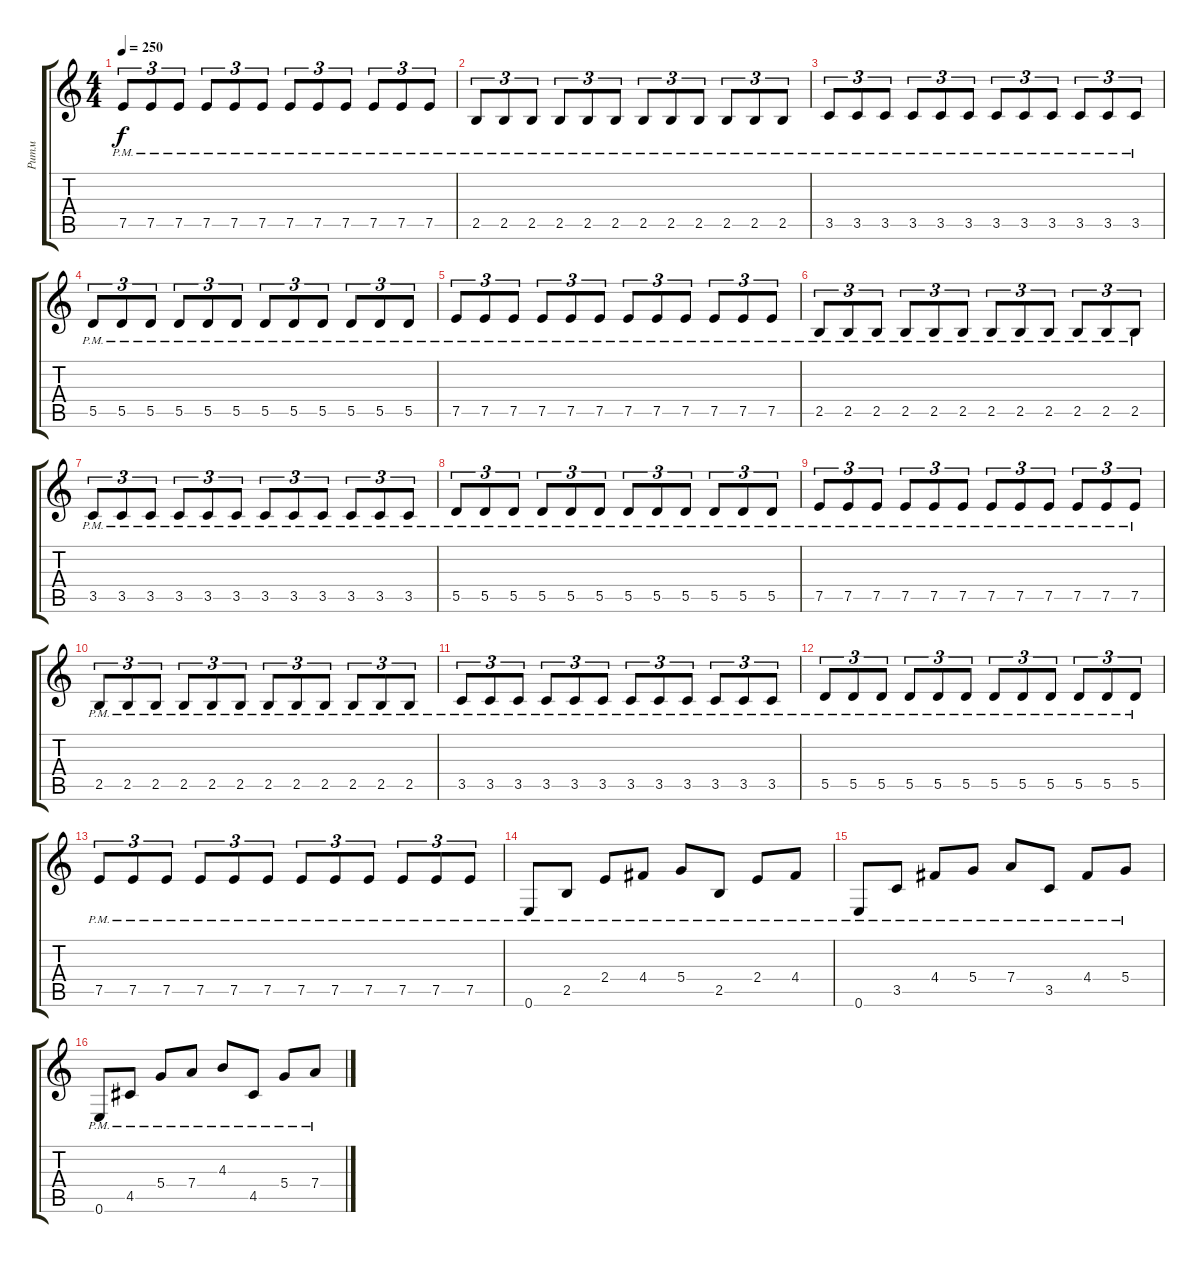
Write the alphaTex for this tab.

\track ("Ритм" "Ритм") {instrument distortionguitar}
\staff {score tabs}
\tuning (E4 B3 G3 D3 A2 E2) {hide}
\ts (4 4)
\tempo 250
\clef g2
\ks c
7.5{pm}.8{tu (3 2) dy f} 7.5{pm}.8{tu (3 2)} 7.5{pm}.8{tu (3 2)} 7.5{pm}.8{tu (3 2)} 7.5{pm}.8{tu (3 2)} 7.5{pm}.8{tu (3 2)} 7.5{pm}.8{tu (3 2)} 7.5{pm}.8{tu (3 2)} 7.5{pm}.8{tu (3 2)} 7.5{pm}.8{tu (3 2)} 7.5{pm}.8{tu (3 2)} 7.5{pm}.8{tu (3 2)} |
2.5{pm}.8{tu (3 2)} 2.5{pm}.8{tu (3 2)} 2.5{pm}.8{tu (3 2)} 2.5{pm}.8{tu (3 2)} 2.5{pm}.8{tu (3 2)} 2.5{pm}.8{tu (3 2)} 2.5{pm}.8{tu (3 2)} 2.5{pm}.8{tu (3 2)} 2.5{pm}.8{tu (3 2)} 2.5{pm}.8{tu (3 2)} 2.5{pm}.8{tu (3 2)} 2.5{pm}.8{tu (3 2)} |
3.5{pm}.8{tu (3 2)} 3.5{pm}.8{tu (3 2)} 3.5{pm}.8{tu (3 2)} 3.5{pm}.8{tu (3 2)} 3.5{pm}.8{tu (3 2)} 3.5{pm}.8{tu (3 2)} 3.5{pm}.8{tu (3 2)} 3.5{pm}.8{tu (3 2)} 3.5{pm}.8{tu (3 2)} 3.5{pm}.8{tu (3 2)} 3.5{pm}.8{tu (3 2)} 3.5{pm}.8{tu (3 2)} |
5.5{pm}.8{tu (3 2)} 5.5{pm}.8{tu (3 2)} 5.5{pm}.8{tu (3 2)} 5.5{pm}.8{tu (3 2)} 5.5{pm}.8{tu (3 2)} 5.5{pm}.8{tu (3 2)} 5.5{pm}.8{tu (3 2)} 5.5{pm}.8{tu (3 2)} 5.5{pm}.8{tu (3 2)} 5.5{pm}.8{tu (3 2)} 5.5{pm}.8{tu (3 2)} 5.5{pm}.8{tu (3 2)} |
7.5{pm}.8{tu (3 2)} 7.5{pm}.8{tu (3 2)} 7.5{pm}.8{tu (3 2)} 7.5{pm}.8{tu (3 2)} 7.5{pm}.8{tu (3 2)} 7.5{pm}.8{tu (3 2)} 7.5{pm}.8{tu (3 2)} 7.5{pm}.8{tu (3 2)} 7.5{pm}.8{tu (3 2)} 7.5{pm}.8{tu (3 2)} 7.5{pm}.8{tu (3 2)} 7.5{pm}.8{tu (3 2)} |
2.5{pm}.8{tu (3 2)} 2.5{pm}.8{tu (3 2)} 2.5{pm}.8{tu (3 2)} 2.5{pm}.8{tu (3 2)} 2.5{pm}.8{tu (3 2)} 2.5{pm}.8{tu (3 2)} 2.5{pm}.8{tu (3 2)} 2.5{pm}.8{tu (3 2)} 2.5{pm}.8{tu (3 2)} 2.5{pm}.8{tu (3 2)} 2.5{pm}.8{tu (3 2)} 2.5{pm}.8{tu (3 2)} |
3.5{pm}.8{tu (3 2)} 3.5{pm}.8{tu (3 2)} 3.5{pm}.8{tu (3 2)} 3.5{pm}.8{tu (3 2)} 3.5{pm}.8{tu (3 2)} 3.5{pm}.8{tu (3 2)} 3.5{pm}.8{tu (3 2)} 3.5{pm}.8{tu (3 2)} 3.5{pm}.8{tu (3 2)} 3.5{pm}.8{tu (3 2)} 3.5{pm}.8{tu (3 2)} 3.5{pm}.8{tu (3 2)} |
5.5{pm}.8{tu (3 2)} 5.5{pm}.8{tu (3 2)} 5.5{pm}.8{tu (3 2)} 5.5{pm}.8{tu (3 2)} 5.5{pm}.8{tu (3 2)} 5.5{pm}.8{tu (3 2)} 5.5{pm}.8{tu (3 2)} 5.5{pm}.8{tu (3 2)} 5.5{pm}.8{tu (3 2)} 5.5{pm}.8{tu (3 2)} 5.5{pm}.8{tu (3 2)} 5.5{pm}.8{tu (3 2)} |
7.5{pm}.8{tu (3 2)} 7.5{pm}.8{tu (3 2)} 7.5{pm}.8{tu (3 2)} 7.5{pm}.8{tu (3 2)} 7.5{pm}.8{tu (3 2)} 7.5{pm}.8{tu (3 2)} 7.5{pm}.8{tu (3 2)} 7.5{pm}.8{tu (3 2)} 7.5{pm}.8{tu (3 2)} 7.5{pm}.8{tu (3 2)} 7.5{pm}.8{tu (3 2)} 7.5{pm}.8{tu (3 2)} |
2.5{pm}.8{tu (3 2)} 2.5{pm}.8{tu (3 2)} 2.5{pm}.8{tu (3 2)} 2.5{pm}.8{tu (3 2)} 2.5{pm}.8{tu (3 2)} 2.5{pm}.8{tu (3 2)} 2.5{pm}.8{tu (3 2)} 2.5{pm}.8{tu (3 2)} 2.5{pm}.8{tu (3 2)} 2.5{pm}.8{tu (3 2)} 2.5{pm}.8{tu (3 2)} 2.5{pm}.8{tu (3 2)} |
3.5{pm}.8{tu (3 2)} 3.5{pm}.8{tu (3 2)} 3.5{pm}.8{tu (3 2)} 3.5{pm}.8{tu (3 2)} 3.5{pm}.8{tu (3 2)} 3.5{pm}.8{tu (3 2)} 3.5{pm}.8{tu (3 2)} 3.5{pm}.8{tu (3 2)} 3.5{pm}.8{tu (3 2)} 3.5{pm}.8{tu (3 2)} 3.5{pm}.8{tu (3 2)} 3.5{pm}.8{tu (3 2)} |
5.5{pm}.8{tu (3 2)} 5.5{pm}.8{tu (3 2)} 5.5{pm}.8{tu (3 2)} 5.5{pm}.8{tu (3 2)} 5.5{pm}.8{tu (3 2)} 5.5{pm}.8{tu (3 2)} 5.5{pm}.8{tu (3 2)} 5.5{pm}.8{tu (3 2)} 5.5{pm}.8{tu (3 2)} 5.5{pm}.8{tu (3 2)} 5.5{pm}.8{tu (3 2)} 5.5{pm}.8{tu (3 2)} |
7.5{pm}.8{tu (3 2)} 7.5{pm}.8{tu (3 2)} 7.5{pm}.8{tu (3 2)} 7.5{pm}.8{tu (3 2)} 7.5{pm}.8{tu (3 2)} 7.5{pm}.8{tu (3 2)} 7.5{pm}.8{tu (3 2)} 7.5{pm}.8{tu (3 2)} 7.5{pm}.8{tu (3 2)} 7.5{pm}.8{tu (3 2)} 7.5{pm}.8{tu (3 2)} 7.5{pm}.8{tu (3 2)} |
0.6{pm}.8 2.5{pm}.8 2.4{pm}.8 4.4{pm}.8 5.4{pm}.8 2.5{pm}.8 2.4{pm}.8 4.4{pm}.8 |
0.6{pm}.8 3.5{pm}.8 4.4{pm}.8 5.4{pm}.8 7.4{pm}.8 3.5{pm}.8 4.4{pm}.8 5.4{pm}.8 |
0.6{pm}.8 4.5{pm}.8 5.4{pm}.8 7.4{pm}.8 4.3{pm}.8 4.5{pm}.8 5.4{pm}.8 7.4{pm}.8
